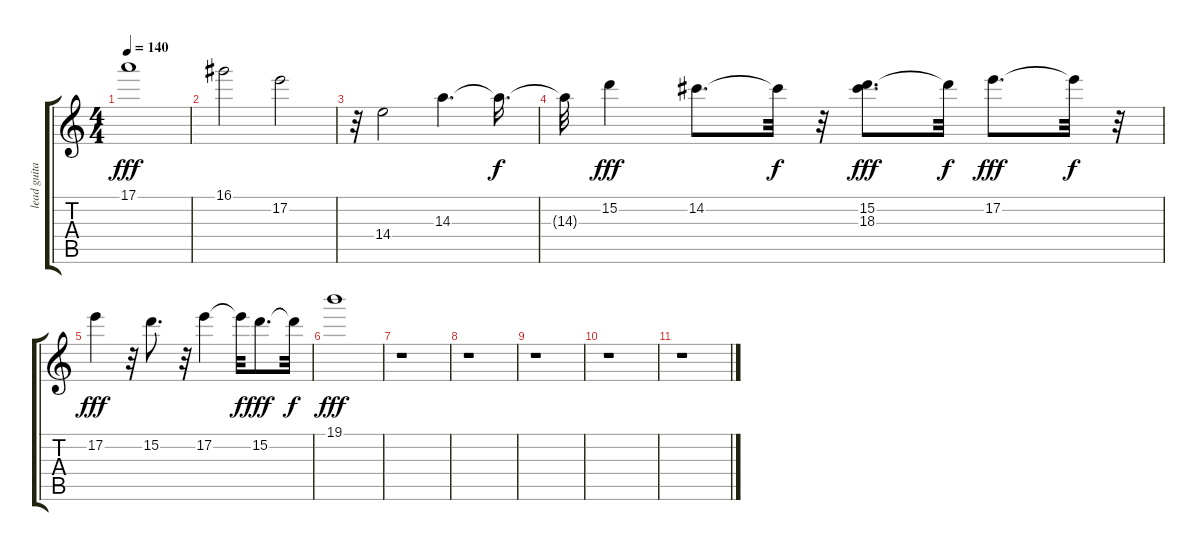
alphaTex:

\track ("lead guitar" "lead guita") {instrument overdrivenguitar}
\staff {score tabs}
\tuning (E4 B3 G3 D3 A2 E2) {hide}
\ts (4 4)
\tempo 140
\clef g2
\ks c
17.1.1{dy fff} |
16.1.2 17.2.2 |
r.32 14.4.2 14.3.4{d} 14.3{t}.16{d dy f} |
14.3{t}.32 15.2.4{dy fff} 14.2.8{d} 14.2{t}.32{dy f} r.32 (15.2 18.3).8{d dy fff} 15.2{t}.32{dy f} 17.2.8{d dy fff} 17.2{t}.32{dy f} r.32 |
17.2.4{dy fff} r.32 15.2.8{d} r.32 17.2.4 17.2{t}.32{dy f} 15.2.8{d dy fff} 15.2{t}.32{dy f} |
19.1.1{dy fff} |
r.1 |
r.1 |
r.1 |
r.1 |
r.1
